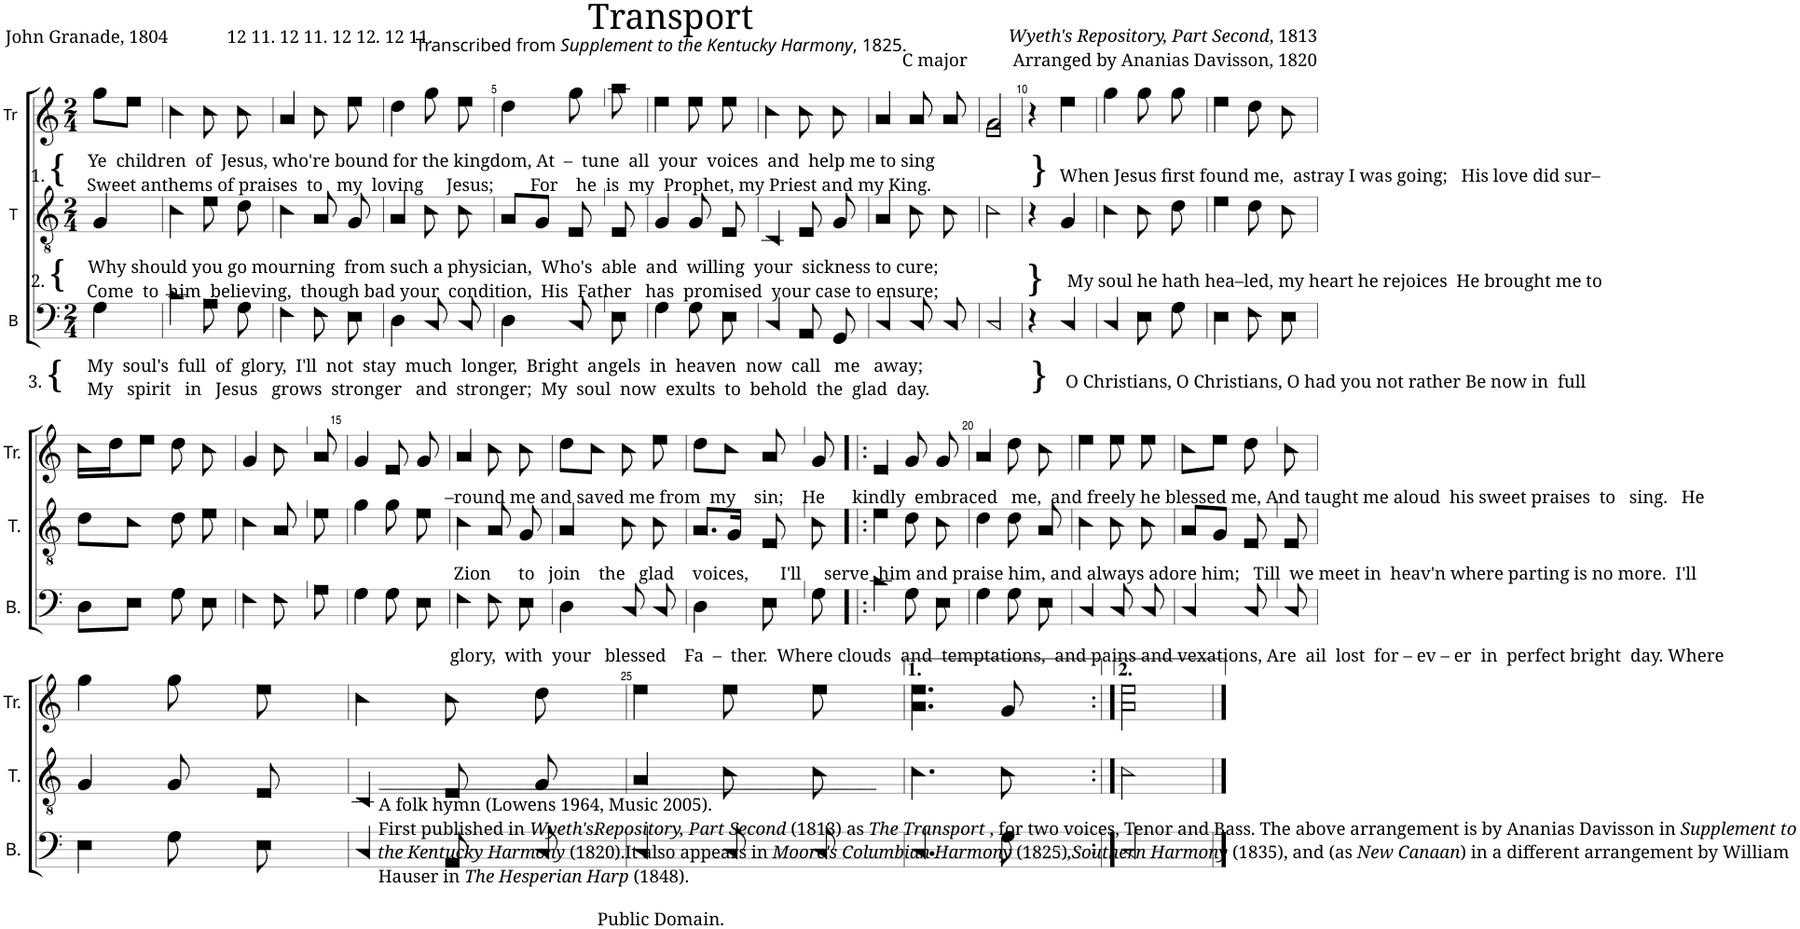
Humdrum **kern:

**kern	**kern	**kern
*part3	*part2	*part1
*staff3	*staff2	*staff1
*I"B	*I"T	*I"Tr
*I'B.	*I'T.	*I'Tr.
*clefF4	*clefGv2	*clefG2
*k[]	*k[]	*k[]
*M2/4	*M2/4	*M2/4
=1	=1	=1
!	!	!LO:TX:b:t=Ye  children  of  Jesus, who're bound for the kingdom, At  –  tune  all  your  voices  and  help me to sing
!	!	!LO:TX:b:t=Sweet anthems of praises  to   my  loving     Jesus;        For    he  is  my  Prophet, my Priest and my King.
!	!	!LO:TX:b:t=1.
!	!	!LO:TX:b:t={
!	!LO:TX:b:t=Why should you go mourning  from such a physician,  Who's  able  and  willing  your  sickness to cure;	!
!	!LO:TX:b:t=Come  to  him  believing,  though bad your  condition,  His  Father   has  promised  your case to ensure;	!
!	!LO:TX:b:t=2.	!
!	!LO:TX:b:t={	!
!LO:TX:b:t=My  soul's  full  of  glory,  I'll  not  stay  much  longer,  Bright  angels  in  heaven  now  call   me   away;	!	!
!LO:TX:b:t=My   spirit   in   Jesus   grows  stronger   and  stronger;  My  soul  now  exults  to  behold  the  glad  day.	!	!
!LO:TX:b:t=3.	!	!
!LO:TX:b:t={	!	!
4G!\	4G!/	8gg!\L
.	.	8ee!\J
=2	=2	=2
4c!\	4c!\	4cc!\
8A!\	8e!\	8cc!\
8G!\	8d!\	8cc!\
=3	=3	=3
4F!\	4c!\	4a!/
8F!\	8A!/	8cc!\
8E!\	8G!/	8ee!\
=4	=4	=4
4D!\	4A!/	4dd!\
8C!/	8c!\	8gg!\
8C!/	8c!\	8ee!\
=5	=5	=5
4D!\	8A!/L	4dd!\
.	8G!/J	.
8C!/	8E!/	8gg!\
8E!\	8E!/	8aa!\
=6	=6	=6
4G!\	4G!/	4ee!\
8G!\	8G!/	8ee!\
8E!\	8E!/	8ee!\
=7	=7	=7
4C!/	4C!/	4cc!\
8AA!/	8E!/	8cc!\
8GG!/	8G!/	8cc!\
=8	=8	=8
4C!/	4A!/	4a!/
8C!/	8c!\	8a!/
8C!/	8c!\	8a!/
=9	=9	=9
!	!	!LO:TX:b:t=}
!	!LO:TX:b:t=}	!
!LO:TX:b:t=}	!	!
2C!/	2c!\	2e!/ 2g!/
=10	=10	=10
4r	4r	4r
!	!	!LO:TX:b:t=When Jesus first found me,  astray I was going;   His love did sur–
!	!LO:TX:b:t=My soul he hath hea–led, my heart he rejoices  He brought me to	!
!LO:TX:b:t=O Christians, O Christians, O had you not rather Be now in  full	!	!
4C!/	4G!/	4ee!\
=11	=11	=11
4C!/	4c!\	4gg!\
8E!\	8c!\	8gg!\
8G!\	8d!\	8gg!\
=12	=12	=12
4E!\	4e!\	4ee!\
8F!\	8d!\	8dd!\
8E!\	8c!\	8cc!\
!!LO:LB:g=z
=13	=13	=13
8D!\L	8d!\L	16cc!\LL
.	.	16dd!\J
8E!\J	8c!\J	8ee!\J
8G!\	8d!\	8dd!\
8E!\	8e!\	8cc!\
=14	=14	=14
4F!\	4c!\	4g!/
8F!\	8A!/	8cc!\
8A!\	8e!\	8a!/
=15	=15	=15
4G!\	4g!\	4g!/
8G!\	8g!\	8e!/
8E!\	8e!\	8g!/
=16	=16	=16
!	!	!LO:TX:b:t=–round me and saved me from  my    sin;    He      kindly  embraced   me,  and freely he blessed me, And taught me aloud  his sweet praises  to   sing.   He
!	!LO:TX:b:t=Zion      to   join    the   glad    voices,       I'll     serve  him and praise him, and always adore him;   Till  we meet in  heav'n where parting is no more.  I'll	!
!LO:TX:b:t=______________________________________________________________	!	!
!LO:TX:b:t=A folk hymn (Lowens 1964, Music 2005).	!	!
!LO:TX:b:t=First published in	!	!
!LO:TX:b:i:t=Wyeth'sRepository, Part Second	!	!
!LO:TX:b:t=(1813) as	!	!
!LO:TX:b:i:t=The Transport	!	!
!LO:TX:b:t=, for two voices, Tenor and Bass. The above arrangement is by Ananias Davisson in	!	!
!LO:TX:b:i:t=Supplement to	!	!
!LO:TX:b:t=the Kentucky Harmony	!	!
!LO:TX:b:t=(1820).It also appears in	!	!
!LO:TX:b:i:t=Moore's Columbian Harmony	!	!
!LO:TX:b:t=(1825)	!	!
!LO:TX:b:i:t=,Southern Harmony	!	!
!LO:TX:b:t=(1835), and (as	!	!
!LO:TX:b:i:t=New Canaan	!	!
!LO:TX:b:t=) in a different arrangement by William	!	!
!LO:TX:b:t=Hauser in	!	!
!LO:TX:b:i:t=The Hesperian Harp	!	!
!LO:TX:b:t=(1848).	!	!
!LO:TX:b:t=glory,  with  your   blessed    Fa  –  ther.  Where clouds  and  temptations,  and pains and vexations, Are  ail  lost  for – ev – er  in  perfect bright  day. Where	!	!
4F!\	4c!\	4a!/
8F!\	8A!/	8cc!\
8E!\	8G!/	8cc!\
=17	=17	=17
4D!\	4A!/	8dd!\L
.	.	8cc!\J
8C!/	8c!\	8cc!\
8C!/	8c!\	8ee!\
=18	=18	=18
4D!\	8.A!/L	8dd!\L
.	.	8cc!\J
.	16G!/Jk	.
8E!\	8E!/	8a!/
8G!\	8c!\	8g!/
=19!|:	=19!|:	=19!|:
4c!\	4e!\	4e!/
8G!\	8d!\	8g!/
8E!\	8c!\	8g!/
=20	=20	=20
4G!\	4d!\	4a!/
8G!\	8d!\	8dd!\
8E!\	8A!/	8cc!\
=21	=21	=21
4C!/	4c!\	4ee!\
8C!/	8c!\	8ee!\
8C!/	8c!\	8ee!\
=22	=22	=22
4C!/	8A!/L	8cc!\L
.	8G!/J	8ee!\J
8C!/	8E!/	8dd!\
8C!/	8E!/	8cc!\
!!LO:LB:g=z
=23	=23	=23
4E!\	4G!/	4gg!\
8G!\	8G!/	8gg!\
8E!\	8E!/	8ee!\
=24	=24	=24
4C!/	4C!/	4cc!\
8AA!/	8E!/	8cc!\
8C!/	8G!/	8dd!\
=25	=25	=25
4C!/	4A!/	4ee!\
8C!/	8c!\	8ee!\
8C!/	8c!\	8ee!\
=26	=26	=26
4.C!/	4.c!\	4.a!\ 4.ee!\
8G!\	8c!\	8g!/
=27:|!	=27:|!	=27:|!
2C!/	2c!\	2a!\ 2ee!\
==	==	==
*-	*-	*-
